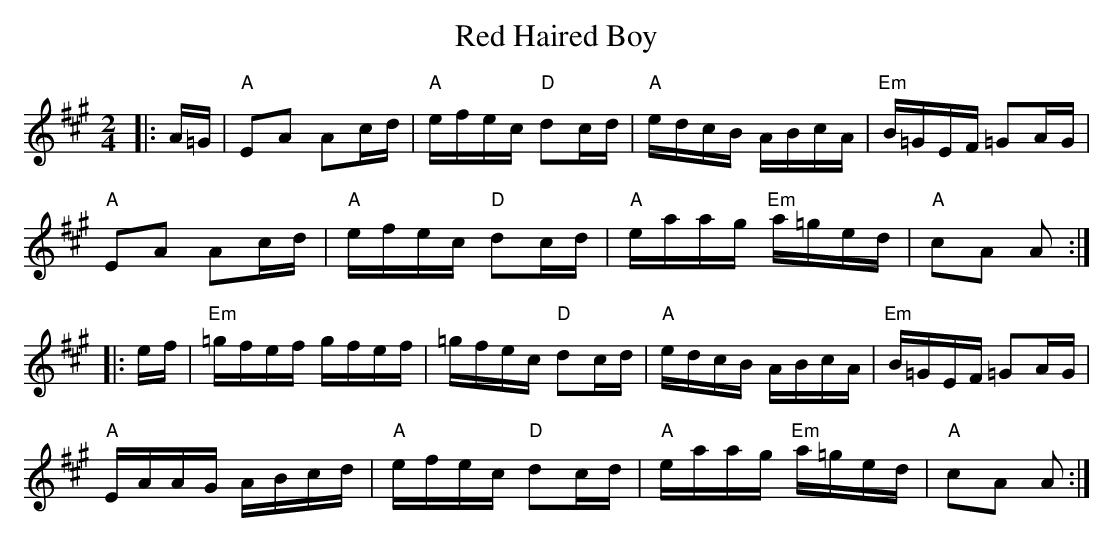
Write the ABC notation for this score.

X:1
T:Red Haired Boy
M:2/4
K:A
|:A=G|"A"E2A2 A2cd|"A"efec "D"d2cd|"A"edcB ABcA|"Em"B=GEF =G2AG|
"A"E2A2 A2cd|"A"efec "D"d2cd|"A"eaag "Em"a=ged|"A"c2A2 A2:|
|:ef|"Em"=gfef gfef|=gfec "D"d2cd|"A"edcB ABcA|"Em"B=GEF =G2AG|
"A"EAAG ABcd|"A"efec "D"d2cd|"A"eaag "Em"a=ged|"A"c2A2 A2:|
